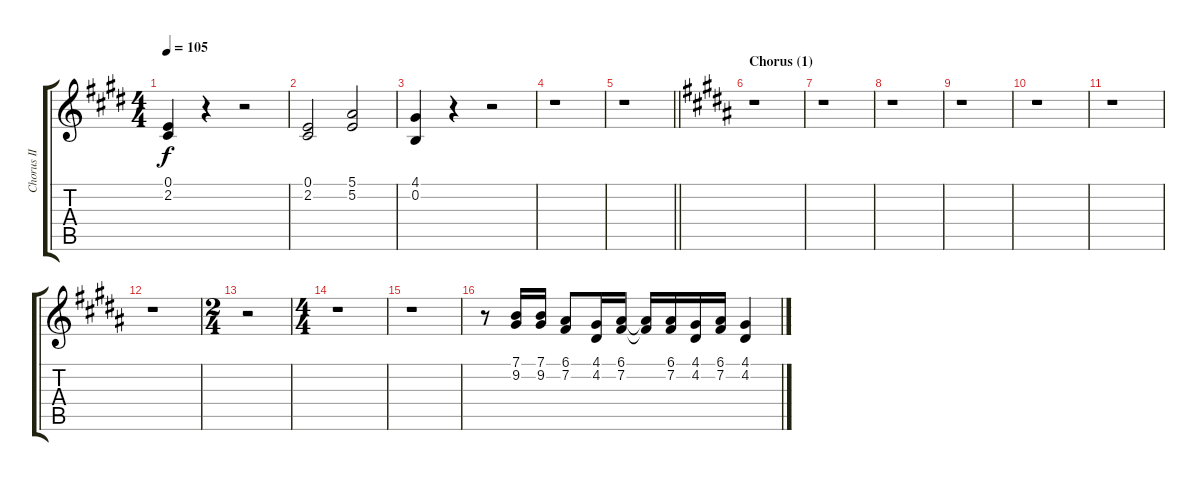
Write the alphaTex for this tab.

\track ("Chorus II" "Chorus II") {instrument sopranosax}
\staff {score tabs}
\tuning (E4 B3 G3 D3 A2 E2) {hide}
\ts (4 4)
\tempo 105
\clef g2
\ks e
(0.1 2.2).4{dy f} r.4 r.2 |
(0.1 2.2).2 (5.1 5.2).2 |
(4.1 0.2).4 r.4 r.2 |
r.1 |
\barLineRight lightlight
r.1 |
\section ("" "Chorus (1)")
\ks g#minor
r.1 |
r.1 |
r.1 |
r.1 |
r.1 |
r.1 |
r.1 |
\ts (2 4)
r.2 |
\ts (4 4)
r.1 |
r.1 |
r.8 (7.1 9.2).16 (7.1 9.2).16 (6.1 7.2).8 (4.1 4.2).16 (6.1 7.2).16 (6.1{t} 7.2{t}).16 (6.1 7.2).16 (4.1 4.2).16 (6.1 7.2).16 (4.1 4.2).4
